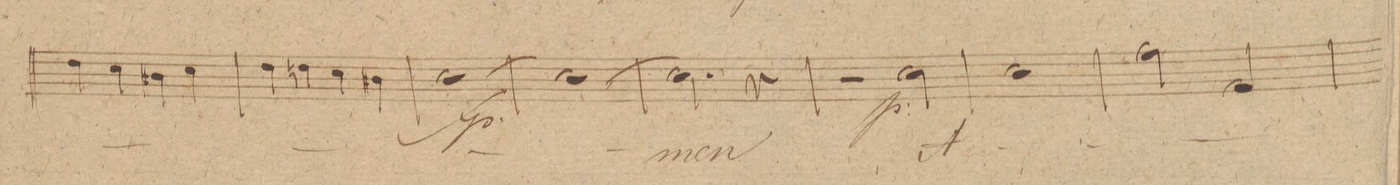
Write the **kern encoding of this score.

**kern	**text	**dynam
*I"Basso.	*	*
*clefF4	*	*
*k[f#c#g#]	*	*
*met(c|)	*	*
*M2/2	*	*
4F#\	.	.
4E\	.	.
4D#X\	.	.
4E\	.	.
=297	=297	=297
4F#\	.	.
4Fn\	.	.
4E\	.	.
4D#X\	.	.
=298	=298	=298
[>1E	.	fp
=299	=299	=299
1ryy	.	.
=300	=300	=300
1E_	.	.
=301	=301	=301
2.E\]	-men	.
4r	.	.
=302	=302	=302
2r	.	.
2E\	A-	p
=303	=303	=303
1E	.	.
=304	=304	=304
2A\	.	.
2AA/	.	.
=305	=305	=305
*-	*-	*-
